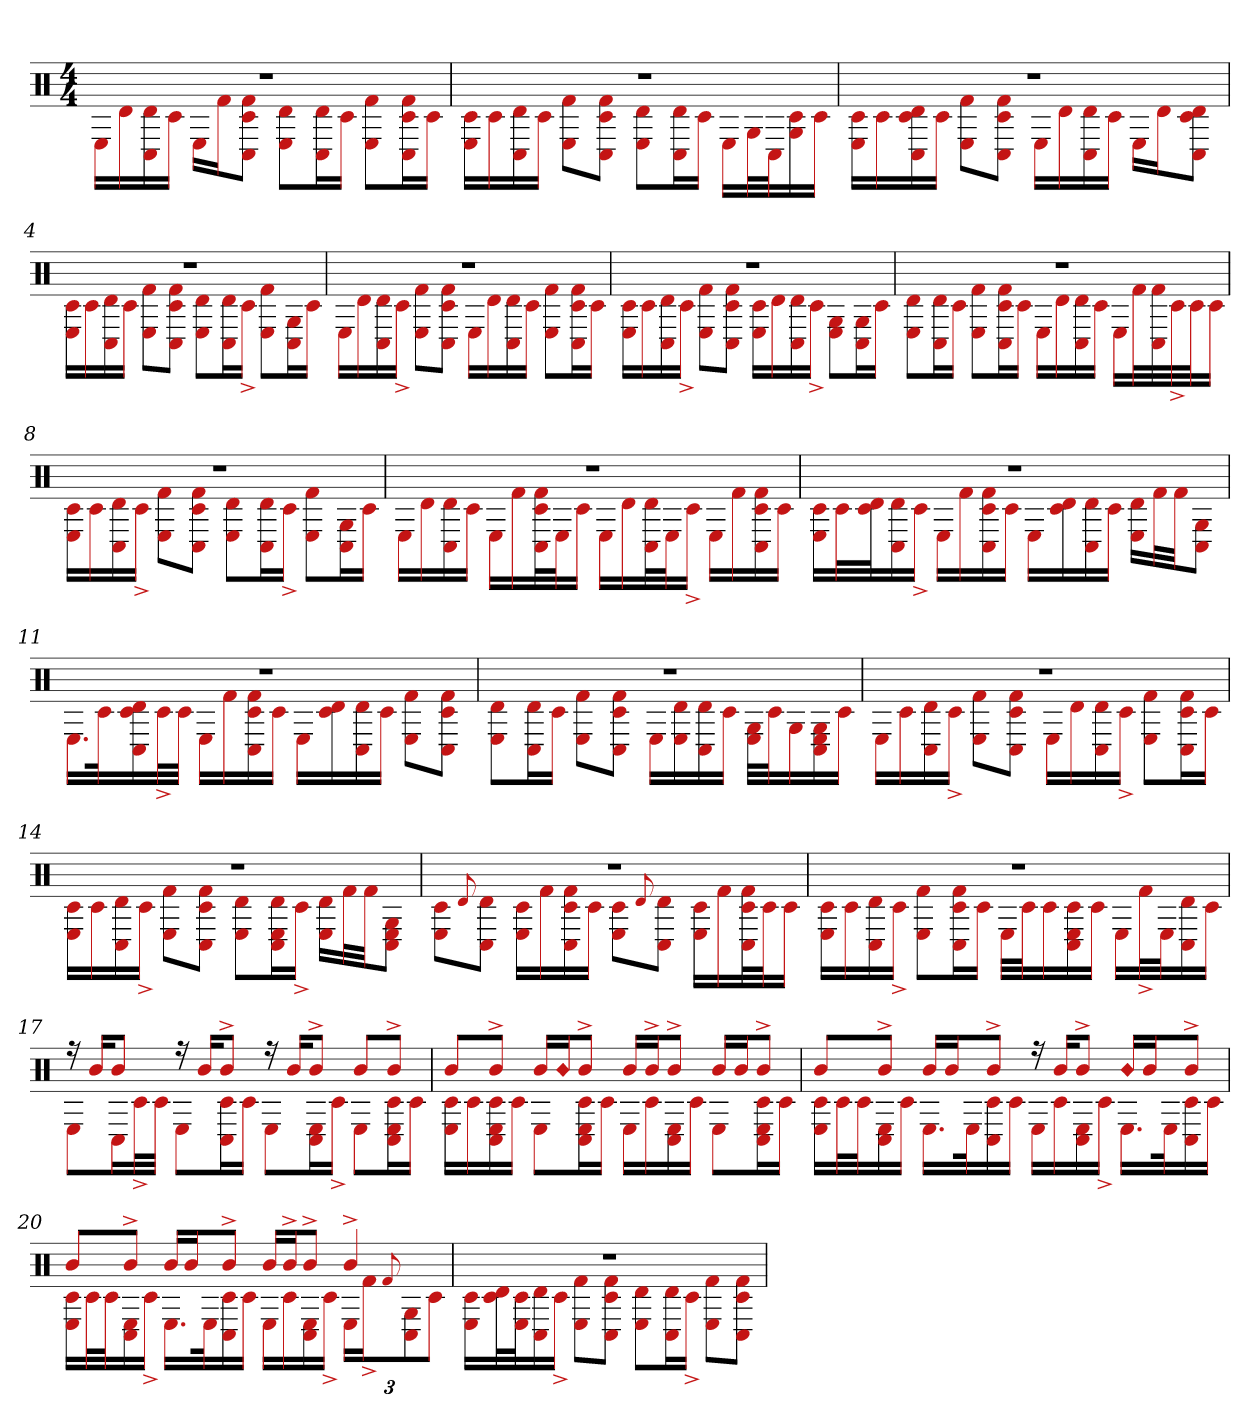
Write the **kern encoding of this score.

**kern
*part1
*staff1
*clefX
*k[]
*M4/4
=1
*^
1r	16ELL
.	16d
.	16C# 16d
.	16c#JJ
.	16ELL
.	16f#J
.	8C# 8f# 8c#J
.	8E 8dL
.	16C# 16dL
.	16c#JJ
.	8E 8f#L
.	16C# 16f# 16c#L
.	16c#JJ
=2	=2
1r	16E 16c#LL
.	16c#
.	16C# 16d
.	16c#JJ
.	8E 8f#L
.	8C# 8f# 8c#J
.	8E 8dL
.	16C# 16dL
.	16c#JJ
.	16ELL
.	32GL
.	32C#J
.	16G 16c#
.	16c#JJ
=3	=3
1r	16E 16c#LL
.	16c#
.	16c# 16C# 16d
.	16c#JJ
.	8E 8f#L
.	8C# 8f# 8c#J
.	16ELL
.	16d
.	16C# 16d
.	16c#JJ
.	16ELL
.	16dJ
.	8C# 8d 8c#J
=4	=4
1r	16c# 16ELL
.	16c#
.	16C# 16d
.	16c#JJ
.	8E 8f#L
.	8C# 8f# 8c#J
.	8E 8dL
.	16C# 16dL
.	16c#^JJ
.	8E 8f#L
.	16C# 16GL
.	16c#JJ
=5	=5
1r	16ELL
.	16d
.	16C# 16d
.	16c#^JJ
.	8E 8f#L
.	8C# 8f# 8c#J
.	16ELL
.	16d
.	16C# 16d
.	16c#JJ
.	8E 8f#L
.	16f# 16C# 16c#L
.	16c#JJ
=6	=6
1r	16E 16c#LL
.	16c#
.	16C# 16d
.	16c#^JJ
.	8E 8f#L
.	8C# 8f# 8c#J
.	16c# 16ELL
.	16d
.	16d 16C#
.	16c#^JJ
.	8E 8GL
.	16C# 16GL
.	16c#JJ
=7	=7
1r	8E 8dL
.	16C# 16dL
.	16c#JJ
.	8E 8f#L
.	16C# 16f# 16c#L
.	16c#JJ
.	16ELL
.	16d
.	16C# 16d
.	16c#JJ
.	16ELL
.	32f#L
.	32f# 32C#
.	32c#^
.	32c#J
.	16c#JJ
=8	=8
1r	16c# 16ELL
.	16c#
.	16d 16C#
.	16c#^JJ
.	8E 8f#L
.	8C# 8f# 8c#J
.	8E 8dL
.	16C# 16dL
.	16c#^JJ
.	8E 8f#L
.	16C# 16GL
.	16c#JJ
=9	=9
1r	16ELL
.	16d
.	16C# 16d
.	16c#JJ
.	16ELL
.	16f#
.	32f# 32C# 32c#L
.	32EJ
.	16c#JJ
.	16ELL
.	16d
.	32C# 32dL
.	32EJ
.	16c#^JJ
.	16ELL
.	16f#
.	16f# 16C# 16c#
.	16c#JJ
=10	=10
1r	16c# 16ELL
.	32c#L
.	32d 32c#J
.	16C# 16d
.	16c#^JJ
.	16ELL
.	16f#
.	16C# 16f# 16c#
.	16c#JJ
.	16ELL
.	16d 16c#
.	16C# 16d
.	16c#JJ
.	16E 16dLL
.	32f#L
.	32f#JJ
.	8C# 8GJ
=11	=11
1r	16.ELL
.	32c#k
.	16c# 16C# 16d
.	32c#^L
.	32c#JJJ
.	16ELL
.	16f#
.	16C# 16f# 16c#
.	16c#JJ
.	16ELL
.	16d 16c#
.	16d 16C#
.	16c#JJ
.	8E 8f#L
.	8f# 8C# 8c#J
=12	=12
1r	8E 8dL
.	16d 16C#L
.	16c#JJ
.	8E 8f#L
.	8f# 8C# 8c#J
.	16ELL
.	16d 16E
.	16d 16C#
.	16c#JJ
.	32E 32GLLL
.	32c#J
.	16G
.	16C# 16E 16G
.	16c#JJ
=13	=13
1r	16ELL
.	16c#
.	16C# 16d
.	16c#^JJ
.	8E 8f#L
.	8f# 8C# 8c#J
.	16ELL
.	16d
.	16C# 16d
.	16c#^JJ
.	8E 8f#L
.	16f# 16C# 16c#L
.	16c#JJ
=14	=14
1r	16c# 16ELL
.	16c#
.	16d 16C#
.	16c#^JJ
.	8E 8f#L
.	8C# 8f# 8c#J
.	8E 8dL
.	16E 16C# 16dL
.	16c#^JJ
.	16E 16dLL
.	32f#L
.	32f#JJ
.	8C# 8E 8GJ
=15	=15
1r	8c# 8EL
.	8qqd
.	8C# 8dJ
.	16c# 16ELL
.	16f#
.	16f# 16C# 16c#
.	16c#JJ
.	8c# 8EL
.	8qqd
.	8d 8C#J
.	16c# 16ELL
.	16f#
.	32f# 32C# 32c#L
.	32c#J
.	16c#JJ
=16	=16
1r	16E 16c#LL
.	16c#
.	16d 16C#
.	16c#^JJ
.	8E 8f#L
.	16f# 16C# 16c#L
.	16c#JJ
.	32ELLL
.	32c#J
.	16c#
.	16C# 16E 16c#
.	16c#JJ
.	16ELL
.	32f#^L
.	32EJ
.	16C# 16d
.	16c#JJ
=17	=17
16r	8EL
16bKL	.
8bJ	16C#L
.	32c#^L
.	32c#JJJ
16r	8EL
16bKL	.
8b^J	16C# 16c#L
.	16c#JJ
16r	8EL
16bKL	.
8b^J	16E 16C#L
.	16c#^JJ
8bL	8EL
8b^J	16E 16C# 16c#L
.	16c#JJ
=18	=18
8bL	16c# 16ELL
.	16c#
8b^J	16c# 16C# 16E
.	16c#JJ
16bLL	8EL
!LO:N:head=diamond	!
16bJ	.
8b^J	16E 16C# 16c#L
.	16c#JJ
16bLL	16ELL
16b^J	16c#
8b^J	16E 16C#
.	16c#JJ
16bLL	8EL
16bJ	.
8b^J	16E 16C# 16c#L
.	16c#JJ
=19	=19
8bL	16E 16c#LL
.	32c#L
.	32c#J
8b^J	16E 16C#
.	16c#JJ
16bLL	16.ELL
16bJ	.
.	32Ek
8b^J	16c# 16C#
.	16c#JJ
16r	16ELL
16bKL	16c#
8b^J	16C# 16E
.	16c#^JJ
!LO:N:head=diamond	!
16bLL	16.ELL
16bJ	.
.	32Ek
8b^J	16C# 16c#
.	16c#JJ
=20	=20
8bL	16c# 16ELL
.	32c#L
.	32c#J
8b^J	16E 16C#
.	16c#^JJ
16bLL	16.ELL
16bJ	.
.	32Ek
8b^J	16c# 16C#
.	16c#JJ
16bLL	16ELL
16b^J	16c#
8b^J	16C# 16E
.	16c#^JJ
4b^	24ELL
.	24f#^J
.	8qqf#
.	12G 12C#
.	12c#J
=21	=21
1r	16c# 16ELL
.	32c# 32dL
.	32c# 32EJ
.	16C# 16d
.	16c#^JJ
.	8E 8f#L
.	8f# 8C# 8c#J
.	8E 8dL
.	16d 16C#L
.	16c#^JJ
.	8E 8f#L
.	8f# 8C# 8c#J
*v	*v
=
*-
